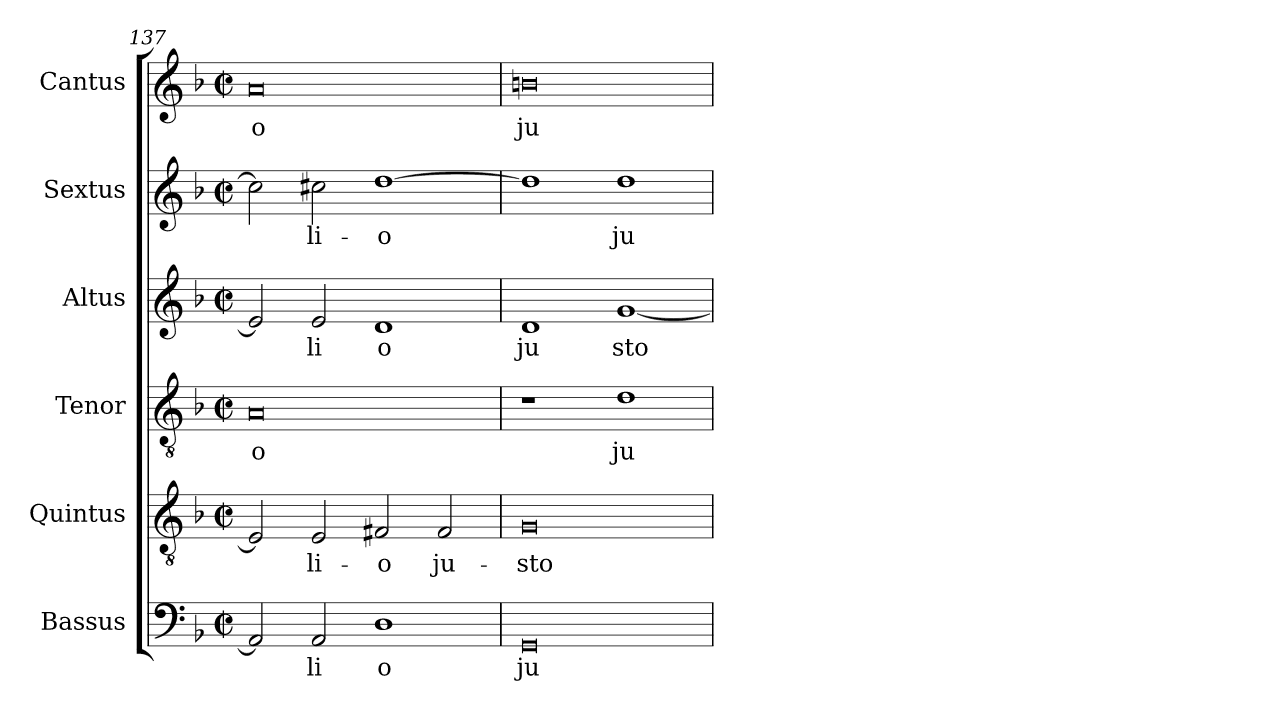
**kern	**text	**kern	**text	**kern	**text	**kern	**text	**kern	**text	**kern	**text
*part6	*part6	*part5	*part5	*part4	*part4	*part3	*part3	*part2	*part2	*part1	*part1
*staff6	*staff6	*staff5	*staff5	*staff4	*staff4	*staff3	*staff3	*staff2	*staff2	*staff1	*staff1
*I"Bassus	*	*I"Quintus	*	*I"Tenor	*	*I"Altus	*	*I"Sextus	*	*I"Cantus	*
*I'B	*	*I'Q	*	*I'T	*	*I'A	*	*I'S	*	*I'C	*
*clefF4	*	*clefGv2	*	*clefGv2	*	*clefG2	*	*clefG2	*	*clefG2	*
*k[b-]	*	*k[b-]	*	*k[b-]	*	*k[b-]	*	*k[b-]	*	*k[b-]	*
*F:	*	*F:	*	*F:	*	*F:	*	*F:	*	*F:	*
*M2/2	*	*M2/2	*	*M2/2	*	*M2/2	*	*M2/2	*	*M2/2	*
*met(c|)	*	*met(c|)	*	*met(c|)	*	*met(c|)	*	*met(c|)	*	*met(c|)	*
=137	=137	=137	=137	=137	=137	=137	=137	=137	=137	=137	=137
!	!LO:LY:b:cj	!	!LO:LY:b:cj	!	!LO:LY:b:cj	!	!LO:LY:b:cj	!	!LO:LY:b:cj	!	!LO:LY:b:cj
2AA/]	.	2E/]	--	0A	o	2e/]	.	2cc#\]	--	0a	o
!	!LO:LY:b:cj	!	!LO:LY:b:cj	!	!	!	!LO:LY:b:cj	!	!LO:LY:b:cj	!	!
2AA/	li	2E/	-li-	.	.	2e/	li	2cc#X\	-li-	.	.
!	!LO:LY:b:cj	!	!LO:LY:b:cj	!	!	!	!LO:LY:b:cj	!	!LO:LY:b:cj	!	!
1D	o	2F#X/	-o	.	.	1d	o	[>1dd	-o	.	.
!	!	!	!LO:LY:b:cj	!	!	!	!	!	!	!	!
.	.	2F#/	ju-	.	.	.	.	.	.	.	.
=138	=138	=138	=138	=138	=138	=138	=138	=138	=138	=138	=138
!	!LO:LY:b:cj	!	!LO:LY:b:cj	!	!	!	!LO:LY:b:cj	!	!LO:LY:b:cj	!	!LO:LY:b:cj
0GG	ju	0G	-sto-	1r	.	1d	ju	1dd]	.	0bn	ju
!	!	!	!	!	!LO:LY:b:cj	!	!LO:LY:b:cj	!	!LO:LY:b:cj	!	!
.	.	.	.	1d	ju	[<1g	sto	1dd	ju-	.	.
=	=	=	=	=	=	=	=	=	=	=	=
*-	*-	*-	*-	*-	*-	*-	*-	*-	*-	*-	*-
